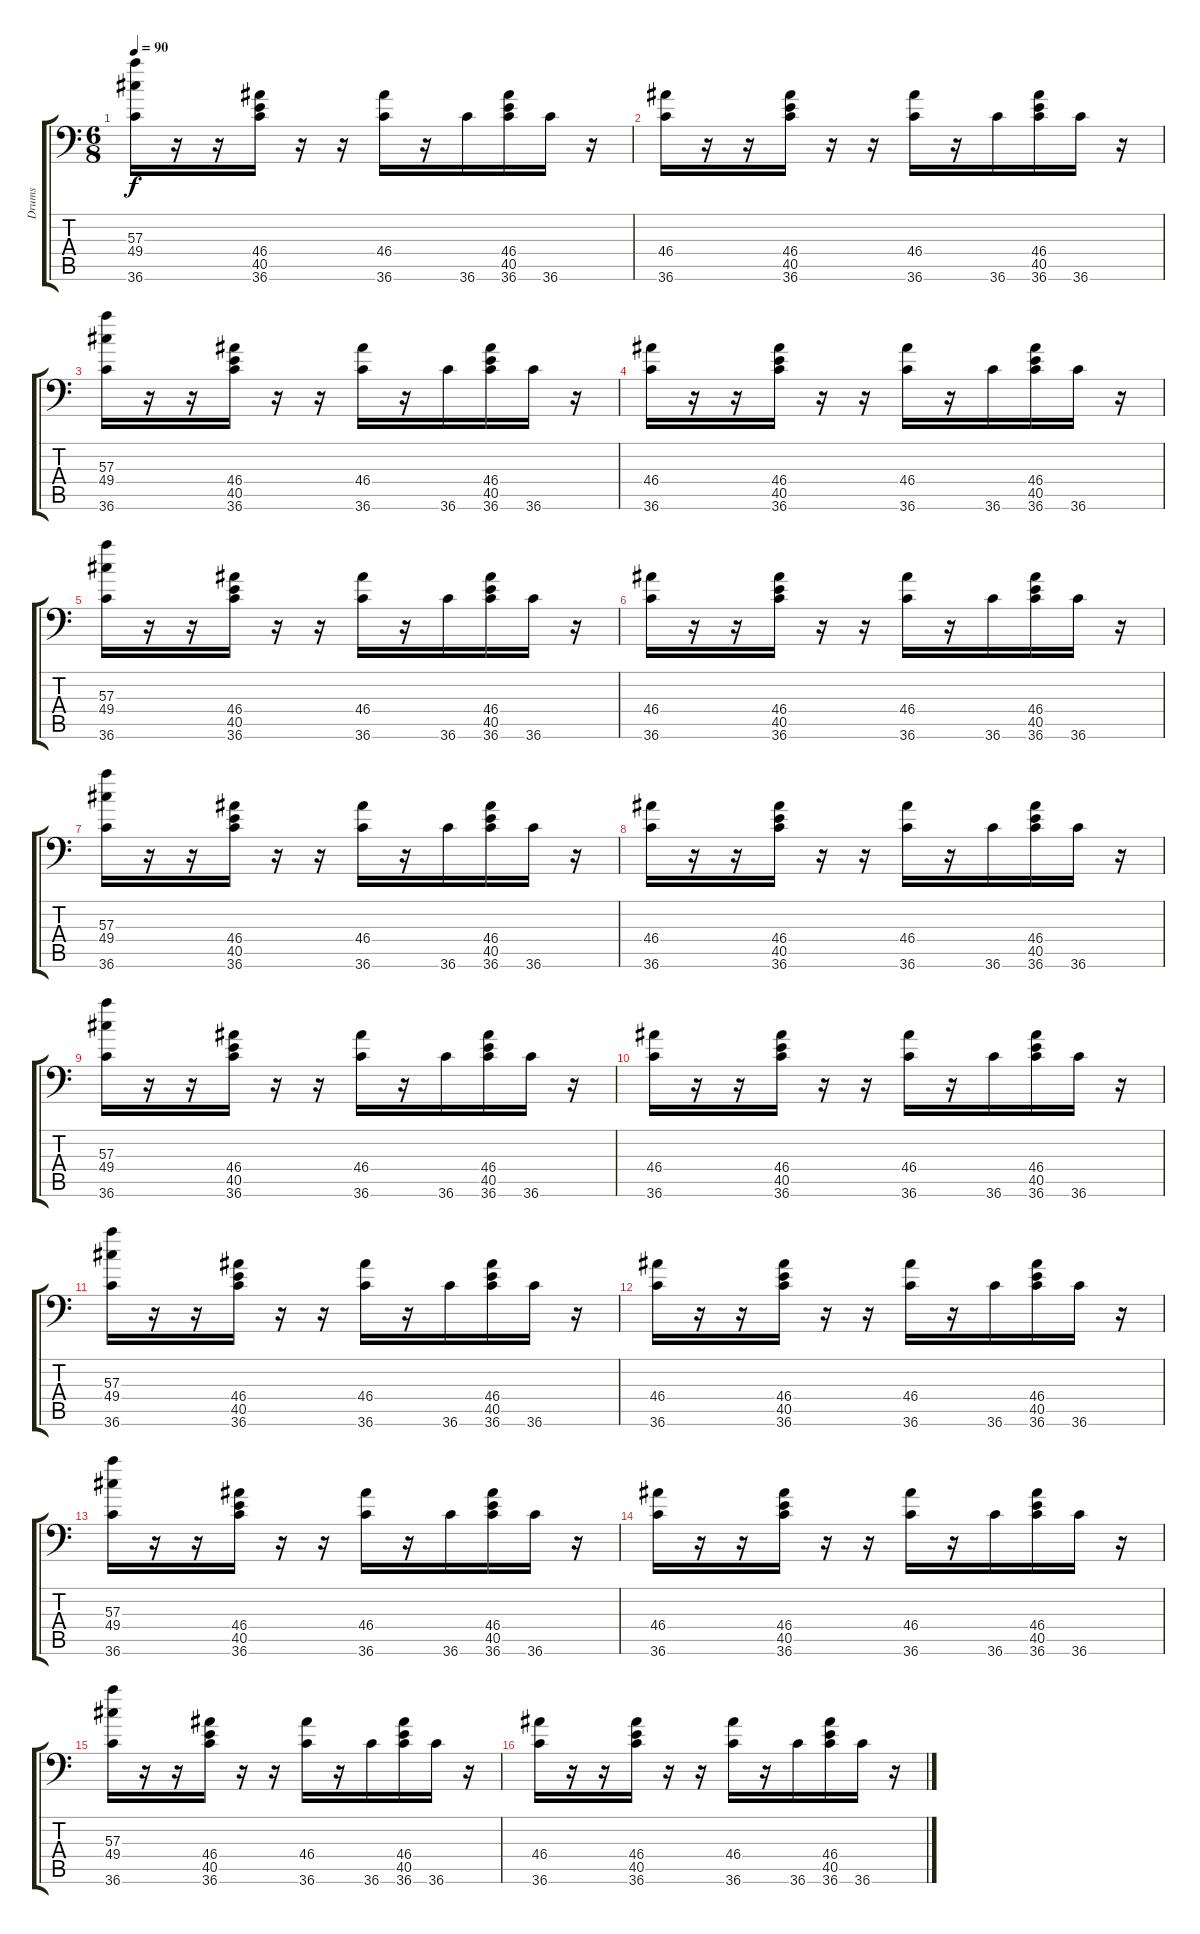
\track ("Drums" "Drums") {instrument acousticgrandpiano}
\staff {score tabs}
\tuning (C-1 C-1 C-1 C-1 C-1 C-1) {hide}
\ts (6 8)
\tempo 90
\clef f4
\ks c
(57.3 49.4 36.6).16{dy f} r.16 r.16 (46.4 40.5 36.6).16 r.16 r.16 (46.4 36.6).16 r.16 36.6.16 (46.4 40.5 36.6).16 36.6.16 r.16 |
(46.4 36.6).16 r.16 r.16 (46.4 40.5 36.6).16 r.16 r.16 (46.4 36.6).16 r.16 36.6.16 (46.4 40.5 36.6).16 36.6.16 r.16 |
(57.3 49.4 36.6).16 r.16 r.16 (46.4 40.5 36.6).16 r.16 r.16 (46.4 36.6).16 r.16 36.6.16 (46.4 40.5 36.6).16 36.6.16 r.16 |
(46.4 36.6).16 r.16 r.16 (46.4 40.5 36.6).16 r.16 r.16 (46.4 36.6).16 r.16 36.6.16 (46.4 40.5 36.6).16 36.6.16 r.16 |
(57.3 49.4 36.6).16 r.16 r.16 (46.4 40.5 36.6).16 r.16 r.16 (46.4 36.6).16 r.16 36.6.16 (46.4 40.5 36.6).16 36.6.16 r.16 |
(46.4 36.6).16 r.16 r.16 (46.4 40.5 36.6).16 r.16 r.16 (46.4 36.6).16 r.16 36.6.16 (46.4 40.5 36.6).16 36.6.16 r.16 |
(57.3 49.4 36.6).16 r.16 r.16 (46.4 40.5 36.6).16 r.16 r.16 (46.4 36.6).16 r.16 36.6.16 (46.4 40.5 36.6).16 36.6.16 r.16 |
(46.4 36.6).16 r.16 r.16 (46.4 40.5 36.6).16 r.16 r.16 (46.4 36.6).16 r.16 36.6.16 (46.4 40.5 36.6).16 36.6.16 r.16 |
(57.3 49.4 36.6).16 r.16 r.16 (46.4 40.5 36.6).16 r.16 r.16 (46.4 36.6).16 r.16 36.6.16 (46.4 40.5 36.6).16 36.6.16 r.16 |
(46.4 36.6).16 r.16 r.16 (46.4 40.5 36.6).16 r.16 r.16 (46.4 36.6).16 r.16 36.6.16 (46.4 40.5 36.6).16 36.6.16 r.16 |
(57.3 49.4 36.6).16 r.16 r.16 (46.4 40.5 36.6).16 r.16 r.16 (46.4 36.6).16 r.16 36.6.16 (46.4 40.5 36.6).16 36.6.16 r.16 |
(46.4 36.6).16 r.16 r.16 (46.4 40.5 36.6).16 r.16 r.16 (46.4 36.6).16 r.16 36.6.16 (46.4 40.5 36.6).16 36.6.16 r.16 |
(57.3 49.4 36.6).16 r.16 r.16 (46.4 40.5 36.6).16 r.16 r.16 (46.4 36.6).16 r.16 36.6.16 (46.4 40.5 36.6).16 36.6.16 r.16 |
(46.4 36.6).16 r.16 r.16 (46.4 40.5 36.6).16 r.16 r.16 (46.4 36.6).16 r.16 36.6.16 (46.4 40.5 36.6).16 36.6.16 r.16 |
(57.3 49.4 36.6).16 r.16 r.16 (46.4 40.5 36.6).16 r.16 r.16 (46.4 36.6).16 r.16 36.6.16 (46.4 40.5 36.6).16 36.6.16 r.16 |
(46.4 36.6).16 r.16 r.16 (46.4 40.5 36.6).16 r.16 r.16 (46.4 36.6).16 r.16 36.6.16 (46.4 40.5 36.6).16 36.6.16 r.16
